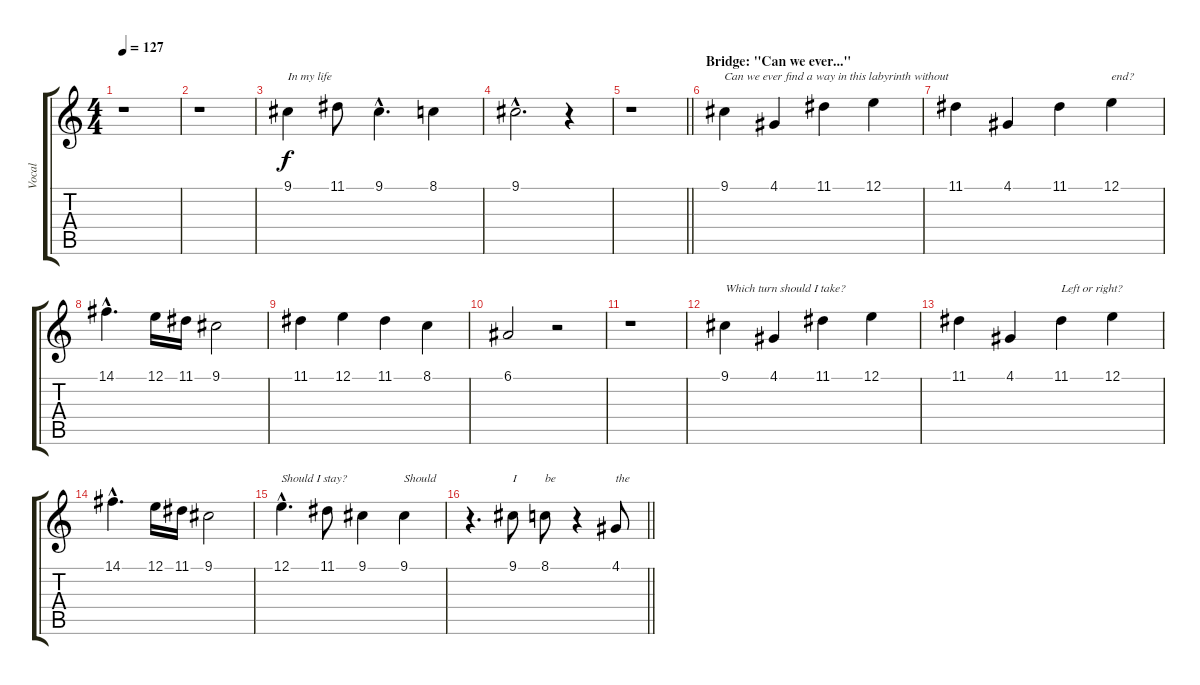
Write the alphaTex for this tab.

\track ("Vocal" "Vocal") {instrument flute}
\staff {score tabs}
\tuning (E4 B3 G3 D3 A2 E2) {hide}
\ts (4 4)
\tempo 127
\clef g2
\ks c
r.1{dy f} |
r.1 |
9.1.4{txt "In my life"} 11.1.8 9.1{hac}.4{d} 8.1.4 |
9.1{hac}.2{d} r.4 |
\barLineRight lightlight
r.1 |
\section ("" "Bridge: \"Can we ever...\"")
9.1.4{txt "Can we ever find a way in this labyrinth without "} 4.1.4 11.1.4 12.1.4 |
11.1.4 4.1.4 11.1.4 12.1.4{txt "end?"} |
14.1{hac}.4{d} 12.1.16 11.1.16 9.1.2 |
11.1.4 12.1.4 11.1.4 8.1.4 |
6.1.2 r.2 |
r.1 |
9.1.4{txt "Which turn should I take?"} 4.1.4 11.1.4 12.1.4 |
11.1.4 4.1.4 11.1.4{txt "Left or right?"} 12.1.4 |
14.1{hac}.4{d} 12.1.16 11.1.16 9.1.2 |
12.1{hac}.4{d txt "Should I stay?"} 11.1.8 9.1.4 9.1.4{txt "Should"} |
\barLineRight lightlight
r.4{d} 9.1.8{txt "I"} 8.1.8{txt "be"} r.4 4.1.8{txt "the"}
